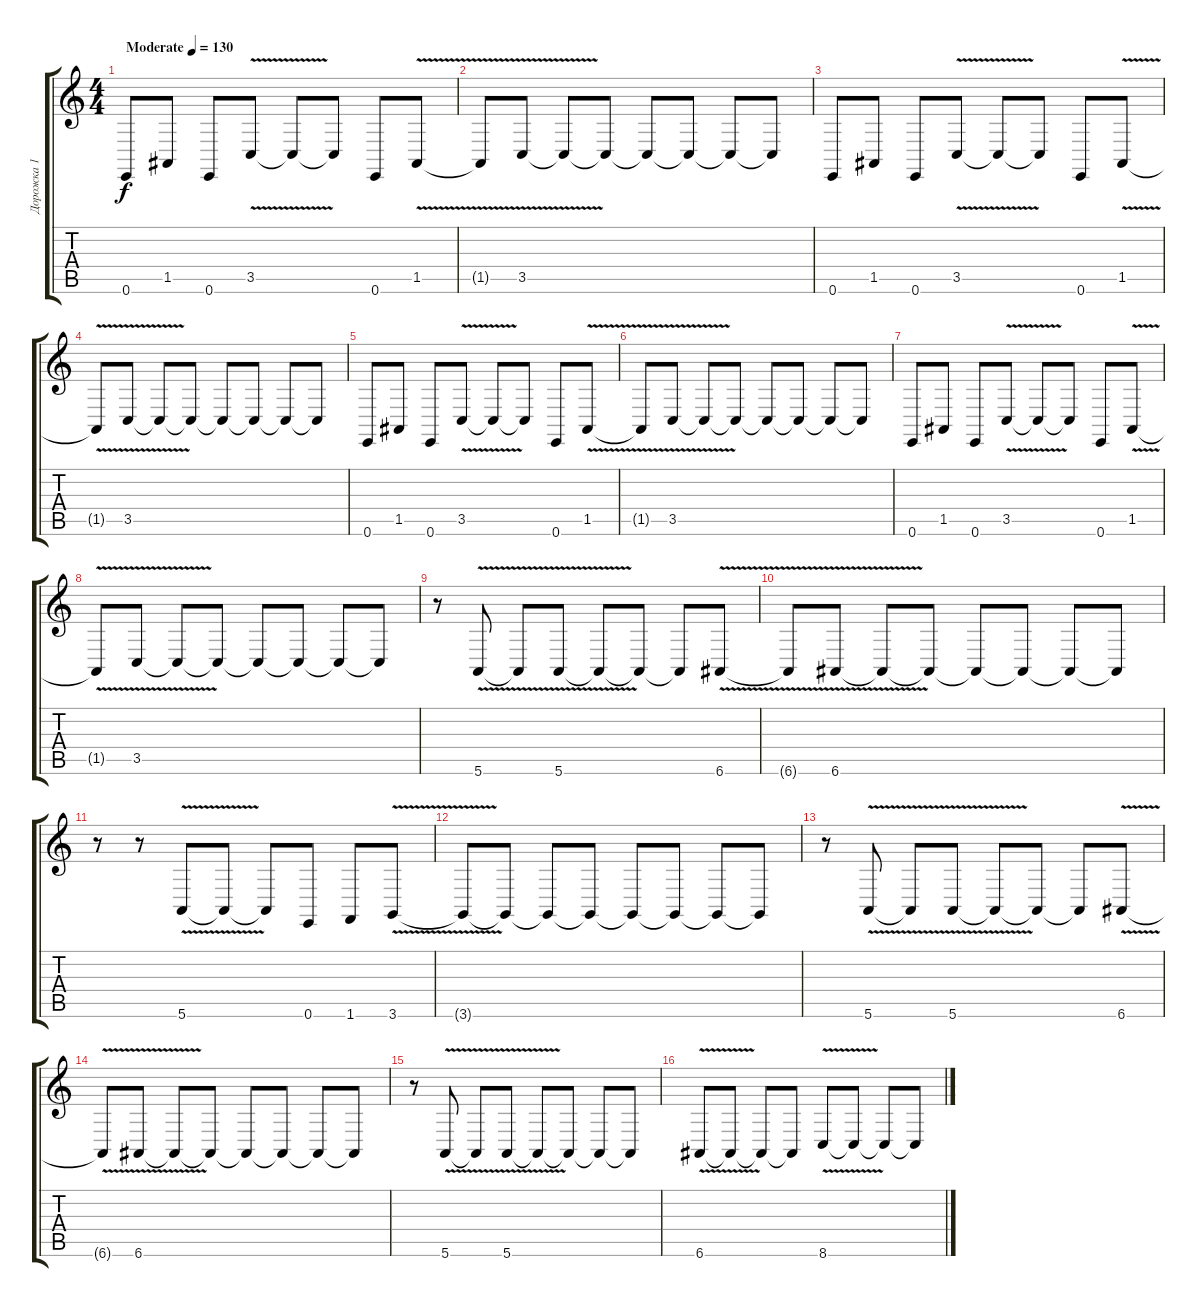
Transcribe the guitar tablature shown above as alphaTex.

\track ("Дорожка 1" "Дорожка 1") {instrument pad3polysynth}
\staff {score tabs}
\tuning (E4 B3 G3 D3 A2 E2) {hide}
\ts (4 4)
\tempo (130 "Moderate")
\clef g2
\ks c
0.6.8{dy f instrument pad3polysynth} 1.5.8 0.6.8 3.5{v}.8 3.5{t}.8 3.5{t}.8 0.6.8 1.5{v}.8 |
1.5{t}.8 3.5{v}.8 3.5{t}.8 3.5{t}.8 3.5{t}.8 3.5{t}.8 3.5{t}.8 3.5{t}.8 |
0.6.8 1.5.8 0.6.8 3.5{v}.8 3.5{t}.8 3.5{t}.8 0.6.8 1.5{v}.8 |
1.5{t}.8 3.5{v}.8 3.5{t}.8 3.5{t}.8 3.5{t}.8 3.5{t}.8 3.5{t}.8 3.5{t}.8 |
0.6.8 1.5.8 0.6.8 3.5{v}.8 3.5{t}.8 3.5{t}.8 0.6.8 1.5{v}.8 |
1.5{t}.8 3.5{v}.8 3.5{t}.8 3.5{t}.8 3.5{t}.8 3.5{t}.8 3.5{t}.8 3.5{t}.8 |
0.6.8 1.5.8 0.6.8 3.5{v}.8 3.5{t}.8 3.5{t}.8 0.6.8 1.5{v}.8 |
1.5{t}.8 3.5{v}.8 3.5{t}.8 3.5{t}.8 3.5{t}.8 3.5{t}.8 3.5{t}.8 3.5{t}.8 |
r.8 5.6{v}.8 5.6{t}.8 5.6{v}.8 5.6{t}.8 5.6{t}.8 5.6{t}.8 6.6{v}.8 |
6.6{t}.8 6.6{v}.8 6.6{t}.8 6.6{t}.8 6.6{t}.8 6.6{t}.8 6.6{t}.8 6.6{t}.8 |
r.8 r.8 5.6{v}.8 5.6{t}.8 5.6{t}.8 0.6.8 1.6.8 3.6{v}.8 |
3.6{t}.8 3.6{t}.8 3.6{t}.8 3.6{t}.8 3.6{t}.8 3.6{t}.8 3.6{t}.8 3.6{t}.8 |
r.8 5.6{v}.8 5.6{t}.8 5.6{v}.8 5.6{t}.8 5.6{t}.8 5.6{t}.8 6.6{v}.8 |
6.6{t}.8 6.6{v}.8 6.6{t}.8 6.6{t}.8 6.6{t}.8 6.6{t}.8 6.6{t}.8 6.6{t}.8 |
r.8 5.6{v}.8 5.6{t}.8 5.6{v}.8 5.6{t}.8 5.6{t}.8 5.6{t}.8 5.6{t}.8 |
6.6{v}.8 6.6{t}.8 6.6{t}.8 6.6{t}.8 8.6{v}.8 8.6{t}.8 8.6{t}.8 8.6{t}.8
